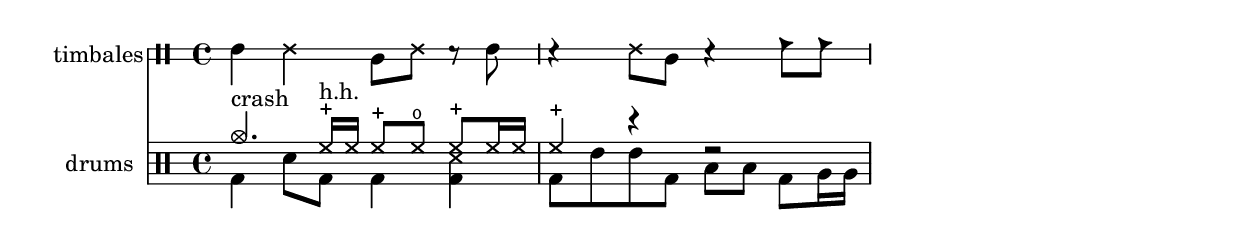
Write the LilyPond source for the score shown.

%% DO NOT EDIT this file manually; it is automatically
%% generated from LSR http://lsr.dsi.unimi.it
%% Make any changes in LSR itself, or in Documentation/snippets/new/ ,
%% and then run scripts/auxiliar/makelsr.py
%%
%% This file is in the public domain.
\version "2.16.0"

\header {
  lsrtags = "percussion, preparing-parts, really-simple, rhythms, specific-notation"

  texidoc = "
Using the powerful pre-configured tools such as the @code{\\drummode}
function and the @code{DrumStaff} context, inputting drum parts is
quite easy: drums are placed at their own staff positions (with a
special clef symbol) and have note heads according to the drum.
Attaching an extra symbol to the drum or restricting the number of
lines is possible.

"
  doctitle = "Adding drum parts"
} % begin verbatim


drh = \drummode { cymc4.^"crash" hhc16^"h.h." hh hhc8 hho hhc8 hh16 hh hhc4 r4 r2 }
drl = \drummode { bd4 sn8 bd bd4 << bd ss >>  bd8 tommh tommh bd toml toml bd tomfh16 tomfh }
timb = \drummode { timh4 ssh timl8 ssh r timh r4 ssh8 timl r4 cb8 cb }

\score {
  <<
    \new DrumStaff \with {
      drumStyleTable = #timbales-style
      \override StaffSymbol #'line-count = #2
      \override BarLine #'bar-extent = #'(-1 . 1)
    } <<
      \set Staff.instrumentName = #"timbales"
      \timb
    >>
    \new DrumStaff <<
      \set Staff.instrumentName = #"drums"
      \new DrumVoice { \stemUp \drh }
      \new DrumVoice { \stemDown \drl }
    >>
  >>
  \layout { }
  \midi {
    \tempo 4 = 120
  }
}
